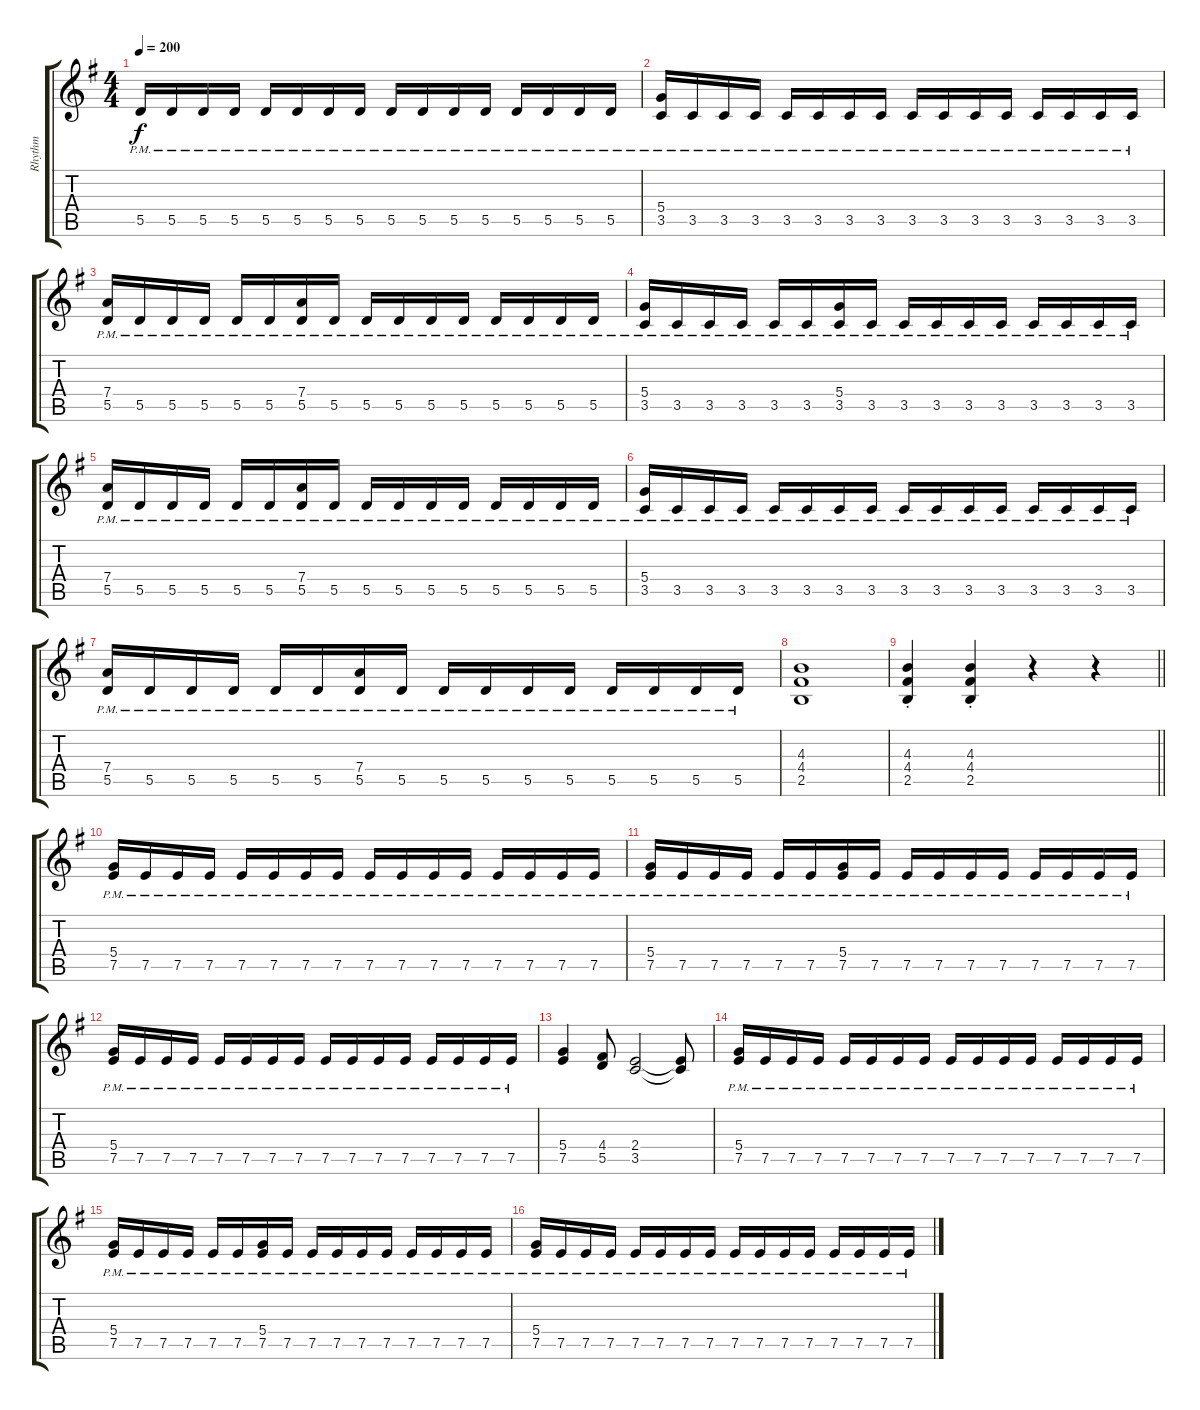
\track ("Rhythm " "Rhythm ") {instrument distortionguitar}
\staff {score tabs}
\tuning (E4 B3 G3 D3 A2 E2) {hide}
\ts (4 4)
\tempo 200
\clef g2
\ks g
5.5{pm}.16{dy f} 5.5{pm}.16 5.5{pm}.16 5.5{pm}.16 5.5{pm}.16 5.5{pm}.16 5.5{pm}.16 5.5{pm}.16 5.5{pm}.16 5.5{pm}.16 5.5{pm}.16 5.5{pm}.16 5.5{pm}.16 5.5{pm}.16 5.5{pm}.16 5.5{pm}.16 |
(5.4{pm} 3.5{pm}).16 3.5{pm}.16 3.5{pm}.16 3.5{pm}.16 3.5{pm}.16 3.5{pm}.16 3.5{pm}.16 3.5{pm}.16 3.5{pm}.16 3.5{pm}.16 3.5{pm}.16 3.5{pm}.16 3.5{pm}.16 3.5{pm}.16 3.5{pm}.16 3.5{pm}.16 |
(7.4{pm} 5.5{pm}).16 5.5{pm}.16 5.5{pm}.16 5.5{pm}.16 5.5{pm}.16 5.5{pm}.16 (7.4{pm} 5.5{pm}).16 5.5{pm}.16 5.5{pm}.16 5.5{pm}.16 5.5{pm}.16 5.5{pm}.16 5.5{pm}.16 5.5{pm}.16 5.5{pm}.16 5.5{pm}.16 |
(5.4{pm} 3.5{pm}).16 3.5{pm}.16 3.5{pm}.16 3.5{pm}.16 3.5{pm}.16 3.5{pm}.16 (5.4{pm} 3.5{pm}).16 3.5{pm}.16 3.5{pm}.16 3.5{pm}.16 3.5{pm}.16 3.5{pm}.16 3.5{pm}.16 3.5{pm}.16 3.5{pm}.16 3.5{pm}.16 |
(7.4{pm} 5.5{pm}).16 5.5{pm}.16 5.5{pm}.16 5.5{pm}.16 5.5{pm}.16 5.5{pm}.16 (7.4{pm} 5.5{pm}).16 5.5{pm}.16 5.5{pm}.16 5.5{pm}.16 5.5{pm}.16 5.5{pm}.16 5.5{pm}.16 5.5{pm}.16 5.5{pm}.16 5.5{pm}.16 |
(5.4{pm} 3.5{pm}).16 3.5{pm}.16 3.5{pm}.16 3.5{pm}.16 3.5{pm}.16 3.5{pm}.16 3.5{pm}.16 3.5{pm}.16 3.5{pm}.16 3.5{pm}.16 3.5{pm}.16 3.5{pm}.16 3.5{pm}.16 3.5{pm}.16 3.5{pm}.16 3.5{pm}.16 |
(7.4{pm} 5.5{pm}).16 5.5{pm}.16 5.5{pm}.16 5.5{pm}.16 5.5{pm}.16 5.5{pm}.16 (7.4{pm} 5.5{pm}).16 5.5{pm}.16 5.5{pm}.16 5.5{pm}.16 5.5{pm}.16 5.5{pm}.16 5.5{pm}.16 5.5{pm}.16 5.5{pm}.16 5.5{pm}.16 |
(4.3 4.4 2.5).1 |
\barLineRight lightlight
(4.3{st} 4.4{st} 2.5{st}).4 (4.3{st} 4.4{st} 2.5{st}).4 r.4 r.4 |
(5.4{pm} 7.5{pm}).16 7.5{pm}.16 7.5{pm}.16 7.5{pm}.16 7.5{pm}.16 7.5{pm}.16 7.5{pm}.16 7.5{pm}.16 7.5{pm}.16 7.5{pm}.16 7.5{pm}.16 7.5{pm}.16 7.5{pm}.16 7.5{pm}.16 7.5{pm}.16 7.5{pm}.16 |
(5.4{pm} 7.5{pm}).16 7.5{pm}.16 7.5{pm}.16 7.5{pm}.16 7.5{pm}.16 7.5{pm}.16 (5.4{pm} 7.5{pm}).16 7.5{pm}.16 7.5{pm}.16 7.5{pm}.16 7.5{pm}.16 7.5{pm}.16 7.5{pm}.16 7.5{pm}.16 7.5{pm}.16 7.5{pm}.16 |
(5.4{pm} 7.5{pm}).16 7.5{pm}.16 7.5{pm}.16 7.5{pm}.16 7.5{pm}.16 7.5{pm}.16 7.5{pm}.16 7.5{pm}.16 7.5{pm}.16 7.5{pm}.16 7.5{pm}.16 7.5{pm}.16 7.5{pm}.16 7.5{pm}.16 7.5{pm}.16 7.5{pm}.16 |
(5.4 7.5).4 (4.4 5.5).8 (2.4 3.5).2 (2.4{t} 3.5{t}).8 |
(5.4{pm} 7.5{pm}).16 7.5{pm}.16 7.5{pm}.16 7.5{pm}.16 7.5{pm}.16 7.5{pm}.16 7.5{pm}.16 7.5{pm}.16 7.5{pm}.16 7.5{pm}.16 7.5{pm}.16 7.5{pm}.16 7.5{pm}.16 7.5{pm}.16 7.5{pm}.16 7.5{pm}.16 |
(5.4{pm} 7.5{pm}).16 7.5{pm}.16 7.5{pm}.16 7.5{pm}.16 7.5{pm}.16 7.5{pm}.16 (5.4{pm} 7.5{pm}).16 7.5{pm}.16 7.5{pm}.16 7.5{pm}.16 7.5{pm}.16 7.5{pm}.16 7.5{pm}.16 7.5{pm}.16 7.5{pm}.16 7.5{pm}.16 |
(5.4{pm} 7.5{pm}).16 7.5{pm}.16 7.5{pm}.16 7.5{pm}.16 7.5{pm}.16 7.5{pm}.16 7.5{pm}.16 7.5{pm}.16 7.5{pm}.16 7.5{pm}.16 7.5{pm}.16 7.5{pm}.16 7.5{pm}.16 7.5{pm}.16 7.5{pm}.16 7.5{pm}.16
